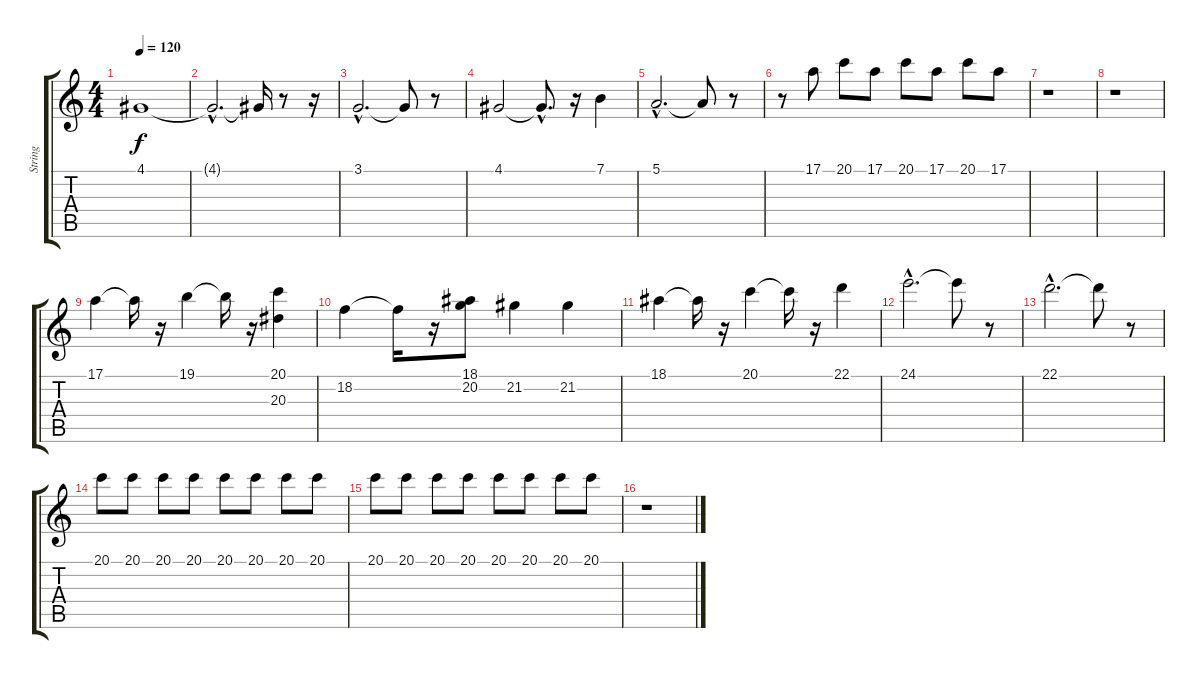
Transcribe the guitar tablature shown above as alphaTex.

\track ("String" "String") {instrument stringensemble2}
\staff {score tabs}
\tuning (E4 B3 G3 D3 A2 E2) {hide}
\ts (4 4)
\tempo 120
\clef g2
\ks c
4.1.1{dy f} |
4.1{hac t}.2{d} 4.1{t}.16 r.8 r.16 |
3.1{hac}.2{d} 3.1{t}.8 r.8 |
4.1.2 4.1{hac t}.8{d} r.16 7.1.4 |
5.1{hac}.2{d} 5.1{t}.8 r.8 |
r.8 17.1.8 20.1.8 17.1.8 20.1.8 17.1.8 20.1.8 17.1.8 |
r.1 |
r.1 |
17.1.4 17.1{t}.16 r.16 19.1.4 19.1{t}.16 r.16 (20.1 20.3).4 |
18.2.4 18.2{t}.16 r.16 (18.1 20.2).8 21.2.4 21.2.4 |
18.1.4 18.1{t}.16 r.16 20.1.4 20.1{t}.16 r.16 22.1.4 |
24.1{hac}.2{d} 24.1{t}.8 r.8 |
22.1{hac}.2{d} 22.1{t}.8 r.8 |
20.1.8 20.1.8 20.1.8 20.1.8 20.1.8 20.1.8 20.1.8 20.1.8 |
20.1.8 20.1.8 20.1.8 20.1.8 20.1.8 20.1.8 20.1.8 20.1.8 |
r.1
